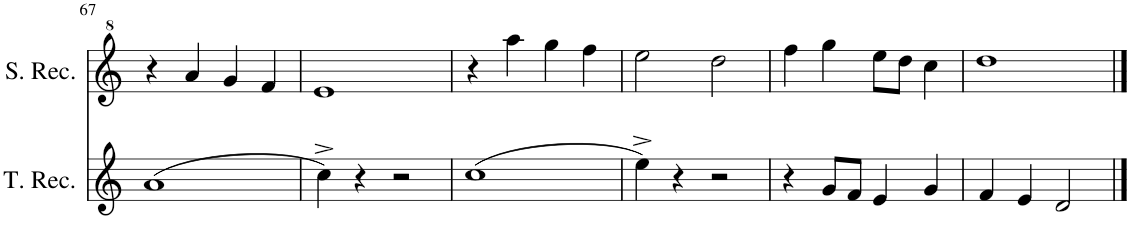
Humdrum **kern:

**kern	**kern
*part2	*part1
*staff2	*staff1
*I"Tenor Recorder	*I"Descant Recorder
*I'T. Rec.	*
!!LO:PB:g=z
*clefG2	*clefG^2
*k[]	*k[]
*M2/2	*M2/2
*met(c|)	*met(c|)
=67	=67
(1a	4r
.	4aa/
.	4gg/
.	4ff/
=68	=68
4cc^\)	1ee
4r	.
2r	.
=69	=69
(1cc	4r
.	4aaa\
.	4ggg\
.	4fff\
=70	=70
4ee^\)	2eee\
4r	.
2r	2ddd\
=71	=71
4r	4fff\
8g/L	4ggg\
8f/J	.
4e/	8eee\L
.	8ddd\J
4g/	4ccc\
=72	=72
4f/	1ddd
4e/	.
2d/	.
==	==
*-	*-
